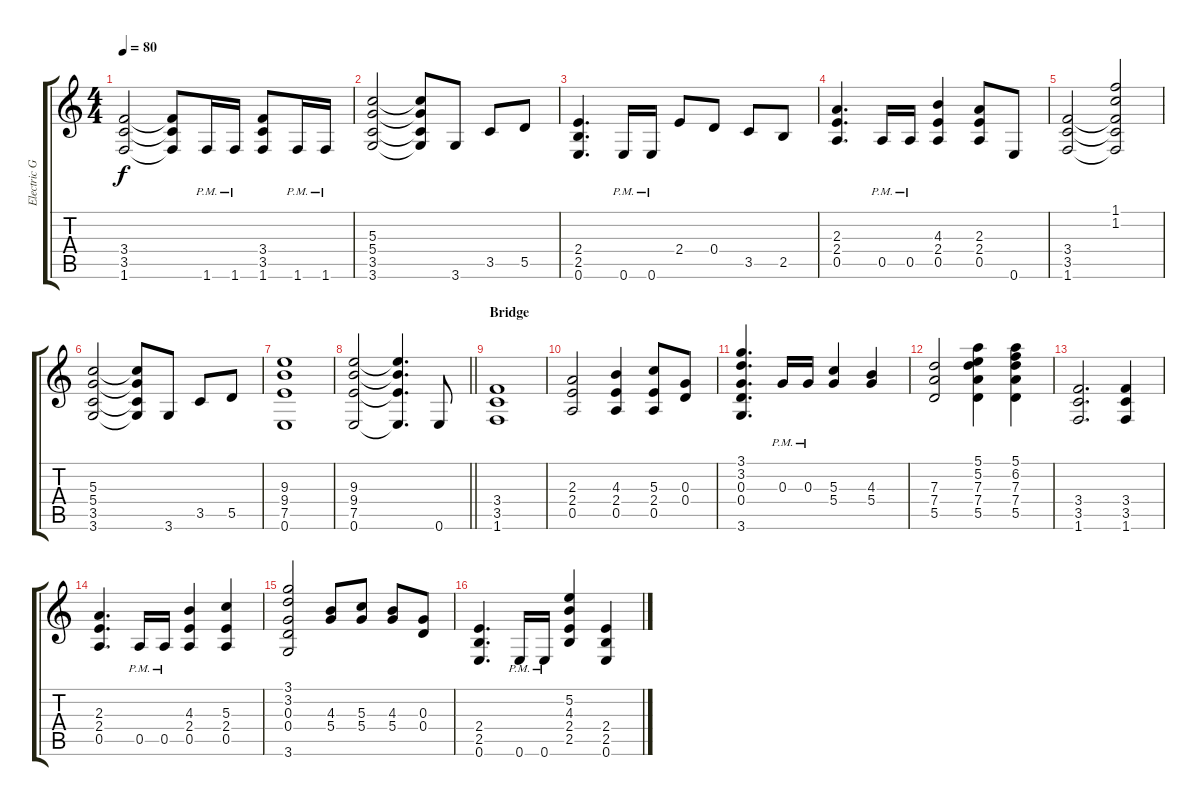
\track ("Electric Guitar II" "Electric G") {instrument distortionguitar bank 1}
\staff {score tabs}
\tuning (E4 B3 G3 D3 A2 E2) {hide}
\ts (4 4)
\tempo 80
\clef g2
\ks c
(3.4 3.5 1.6).2{dy f} (3.4{t} 3.5{t} 1.6{t}).8 1.6{pm}.16 1.6{pm}.16 (3.4 3.5 1.6).8 1.6{pm}.16 1.6{pm}.16 |
(5.3 5.4 3.5 3.6).2 (5.3{t} 5.4{t} 3.5{t} 3.6{t}).8 3.6.8 3.5.8 5.5.8 |
(2.4 2.5 0.6).4{d} 0.6{pm}.16 0.6{pm}.16 2.4.8 0.4.8 3.5.8 2.5.8 |
(2.3 2.4 0.5).4{d} 0.5{pm}.16 0.5{pm}.16 (4.3 2.4 0.5).4 (2.3 2.4 0.5).8 0.6.8 |
(3.4 3.5 1.6).2 (1.1 1.2 3.4{t} 3.5{t} 1.6{t}).2 |
(5.3 5.4 3.5 3.6).2 (5.3{t} 5.4{t} 3.5{t} 3.6{t}).8 3.6.8 3.5.8 5.5.8 |
(9.3 9.4 7.5 0.6).1 |
\barLineRight lightlight
(9.3 9.4 7.5 0.6).2 (9.3{t} 9.4{t} 7.5{t} 0.6{t}).4{d} 0.6.8 |
\section ("" "Bridge")
(3.4 3.5 1.6).1 |
(2.3 2.4 0.5).2 (4.3 2.4 0.5).4 (5.3 2.4 0.5).8 (0.3 0.4).8 |
(3.1 3.2 0.3 0.4 3.6).4{d} 0.3{pm}.16 0.3{pm}.16 (5.3 5.4).4 (4.3 5.4).4 |
(7.3 7.4 5.5).2 (5.1 5.2 7.3 7.4 5.5).4 (5.1 6.2 7.3 7.4 5.5).4 |
(3.4 3.5 1.6).2{d} (3.4 3.5 1.6).4 |
(2.3 2.4 0.5).4{d} 0.5{pm}.16 0.5{pm}.16 (4.3 2.4 0.5).4 (5.3 2.4 0.5).4 |
(3.1 3.2 0.3 0.4 3.6).2 (4.3 5.4).8 (5.3 5.4).8 (4.3 5.4).8 (0.3 0.4).8 |
(2.4 2.5 0.6).4{d} 0.6{pm}.16 0.6{pm}.16 (5.2 4.3 2.4 2.5).4 (2.4 2.5 0.6).4
